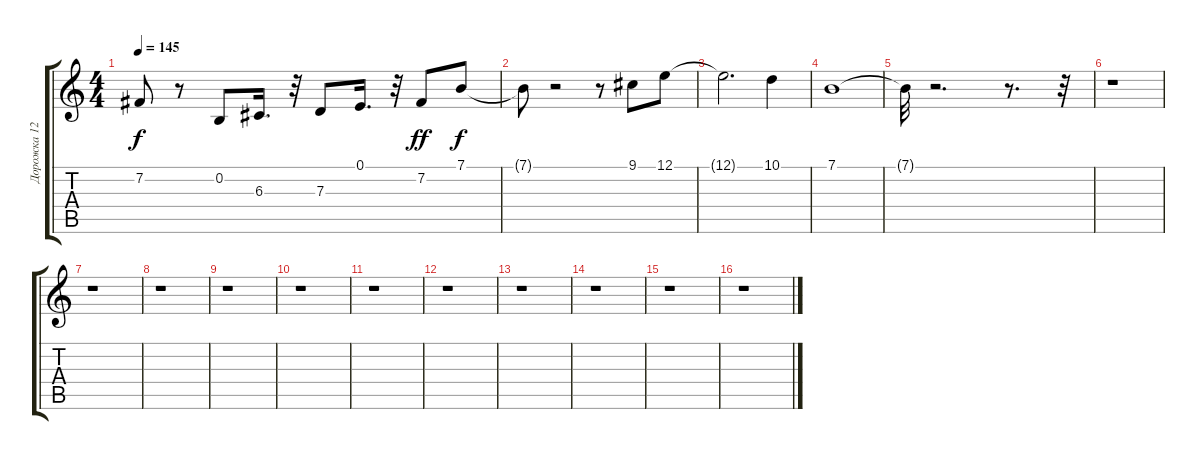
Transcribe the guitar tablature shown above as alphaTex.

\track ("Дорожка 12" "Дорожка 12") {instrument trombone}
\staff {score tabs}
\tuning (E4 B3 G3 D3 A2 E2) {hide}
\ts (4 4)
\tempo 145
\clef g2
\ks c
7.2{t}.8{dy f} r.8 0.2.8 6.3.16{d} r.32 7.3.8 0.1.16{d} r.32 7.2.8{dy ff} 7.1.8{dy f} |
7.1{t}.8 r.2 r.8 9.1.8 12.1.8 |
12.1{t}.2{d} 10.1.4 |
7.1.1 |
7.1{t}.32 r.2{d} r.8{d} r.32 |
r.1 |
r.1 |
r.1 |
r.1 |
r.1 |
r.1 |
r.1 |
r.1 |
r.1 |
r.1 |
r.1
